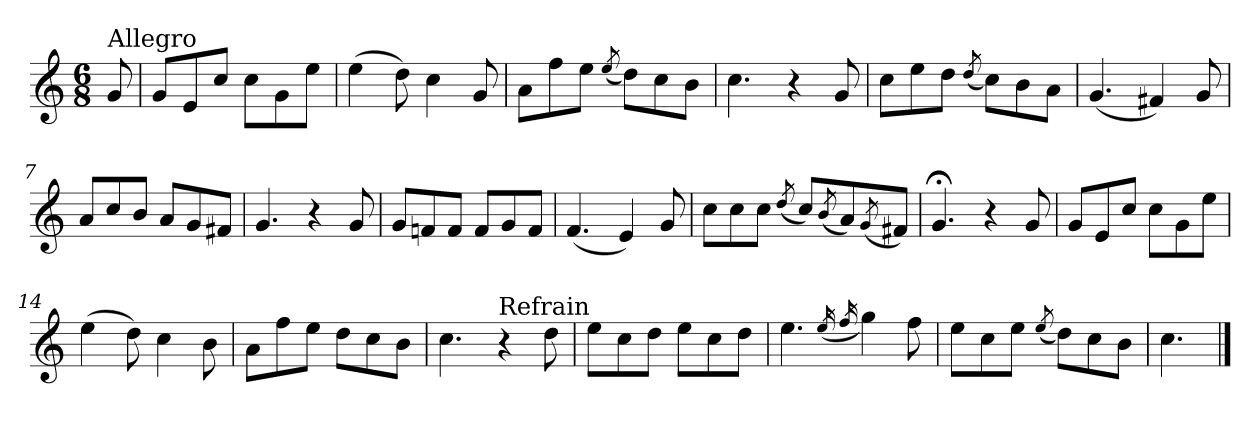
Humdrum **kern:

**kern
*part1
*staff1
*clefG2
*k[]
*C:
*M6/8
=
!LO:TX:a:t=Allegro
8g/
=1
8g/L
8e/
8cc/J
8cc\L
8g\
8ee\J
=2
(>4ee\
8dd\)
4cc\
8g/
=3
8a\L
8ff\
8ee\J
(<8qee/
8dd\L)
8cc\
8b\J
=4
4.cc\
4r
8g/
=5
8cc\L
8ee\
8dd\J
(<8qdd/
8cc\L)
8b\
8a\J
=6
(<4.g/
4f#X/)
8g/
!!LO:LB:g=z
=7
8a/L
8cc/
8b/J
8a/L
8g/
8f#X/J
=8
4.g/
4r
8g/
=9
8g/L
8fn/
8f/J
8f/L
8g/
8f/J
=10
(<4.f/
4e/)
8g/
=11
8cc\L
8cc\
8cc\J
(<8qdd/
8cc/L)
(<8qb/
8a/)
(<8qg/
8f#X/J)
=12
4.g;</
4r
8g/
!!LO:LB:g=z
=13
8g/L
8e/
8cc/J
8cc\L
8g\
8ee\J
=14
(>4ee\
8dd\)
4cc\
8b\
=15
8a\L
8ff\
8ee\J
8dd\L
8cc\
8b\J
=16
4.cc\
!LO:TX:a:t=Refrain
4r
8dd\
=17
8ee\L
8cc\
8dd\J
8ee\L
8cc\
8dd\J
=18
4.ee\
(<16qee/
16qff/
4gg\)
8ff\
=19
8ee\L
8cc\
8ee\J
(<8qee/
8dd\L)
8cc\
8b\J
!!LO:LB:g=z
=20
4.cc\
==
*-
